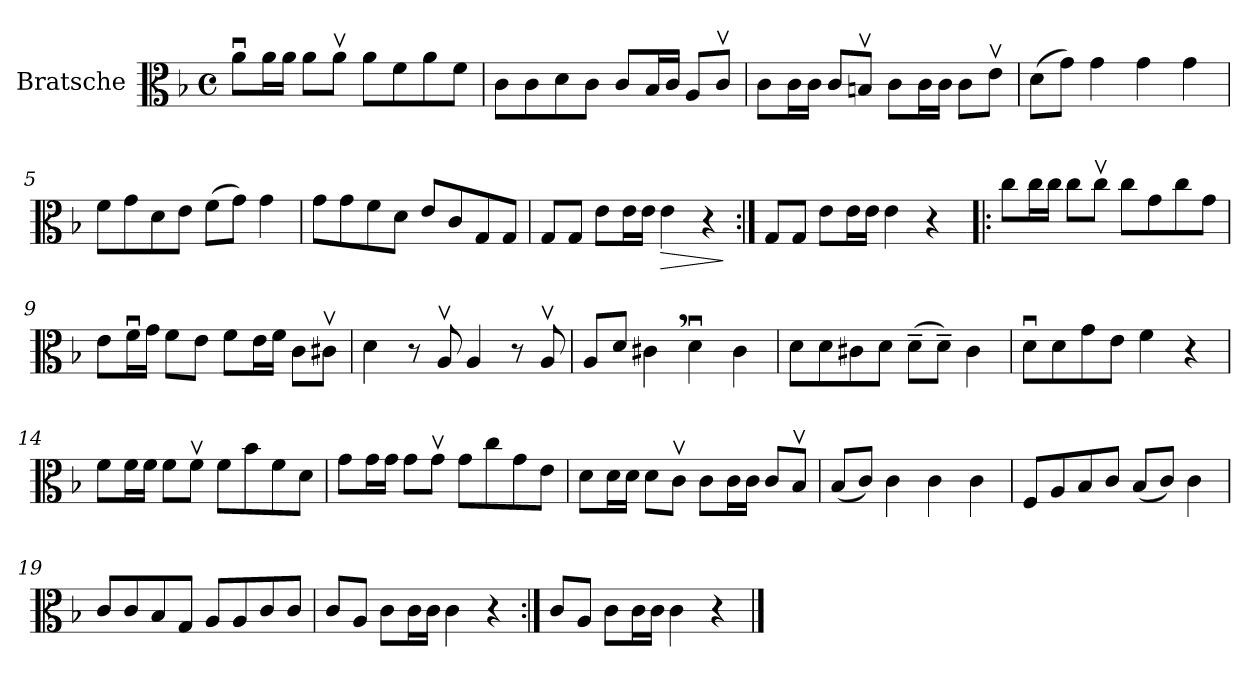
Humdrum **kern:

**kern	**dynam
*part1	*part1
*staff1	*staff1
*I"Bratsche	*
*I'Bra.	*
*clefC3	*
*k[b-]	*
*M4/4	*
*met(c)	*
=1	=1
8au\L	.
16a\L	.
16a\JJ	.
8a\L	.
8av\J	.
8a\L	.
8f\	.
8a\	.
8f\J	.
=2	=2
8c\L	.
8c\	.
8d\	.
8c\J	.
8c/L	.
16B-/L	.
16c/JJ	.
8A/L	.
8cv/J	.
=3	=3
8c\L	.
16c\L	.
16c\JJ	.
8c/L	.
8Bnv/J	.
8c\L	.
16c\L	.
16c\JJ	.
8c\L	.
8ev\J	.
=4	=4
(>8d\L	.
8g\J)	.
4g\	.
4g\	.
4g\	.
=5	=5
8f\L	.
8g\	.
8d\	.
8e\J	.
(>8f\L	.
8g\J)	.
4g\	.
!!LO:LB:g=z
=6	=6
8g\L	.
8g\	.
8f\	.
8d\J	.
8e/L	.
8c/	.
8G/	.
8G/J	.
=6X1	=6X1
8G/L	.
8G/J	.
8e\L	.
16e\L	.
16e\JJ	.
!	!LO:HP:b
4e\	>
4r	.
.	]
=7:|!	=7:|!
8G/L	.
8G/J	.
8e\L	.
16e\L	.
16e\JJ	.
4e\	.
4r	.
=8!|:	=8!|:
8cc\L	.
16cc\L	.
16cc\JJ	.
8cc\L	.
8ccv\J	.
8cc\L	.
8g\	.
8cc\	.
8g\J	.
=9	=9
8e\L	.
16fu\L	.
16g\JJ	.
8f\L	.
8e\J	.
8f\L	.
16e\L	.
16f\JJ	.
8c\L	.
8c#Xv\J	.
!!LO:LB:g=z
=10	=10
4d\	.
8r	.
8Av/	.
4A/	.
8r	.
8Av/	.
=11	=11
8A/L	.
8d/J	.
4c#X,\	.
4du\	.
4c#\	.
=12	=12
8d\L	.
8d\	.
8c#X\	.
8d\J	.
(>8d~\L	.
8d~\J)	.
4c#\	.
=13	=13
8du\L	.
8d\	.
8g\	.
8e\J	.
4f\	.
4r	.
=14	=14
8f\L	.
16f\L	.
16f\JJ	.
8f\L	.
8fv\J	.
8f\L	.
8b-\	.
8f\	.
8d\J	.
=15	=15
8g\L	.
16g\L	.
16g\JJ	.
8g\L	.
8gv\J	.
8g\L	.
8cc\	.
8g\	.
8e\J	.
!!LO:LB:g=z
=16	=16
8d\L	.
16d\L	.
16d\JJ	.
8d\L	.
8cv\J	.
8c\L	.
16c\L	.
16c\JJ	.
8c/L	.
8B-v/J	.
=17	=17
(<8B-/L	.
8c/J)	.
4c\	.
4c\	.
4c\	.
=18	=18
8F/L	.
8A/	.
8B-/	.
8c/J	.
(<8B-/L	.
8c/J)	.
4c\	.
=19	=19
8c/L	.
8c/	.
8B-/	.
8G/J	.
8A/L	.
8A/	.
8c/	.
8c/J	.
=20	=20
8c/L	.
8A/J	.
8c\L	.
16c\L	.
16c\JJ	.
4c\	.
4r	.
=21:|!	=21:|!
8c/L	.
8A/J	.
8c\L	.
16c\L	.
16c\JJ	.
4c\	.
4r	.
==	==
*-	*-
